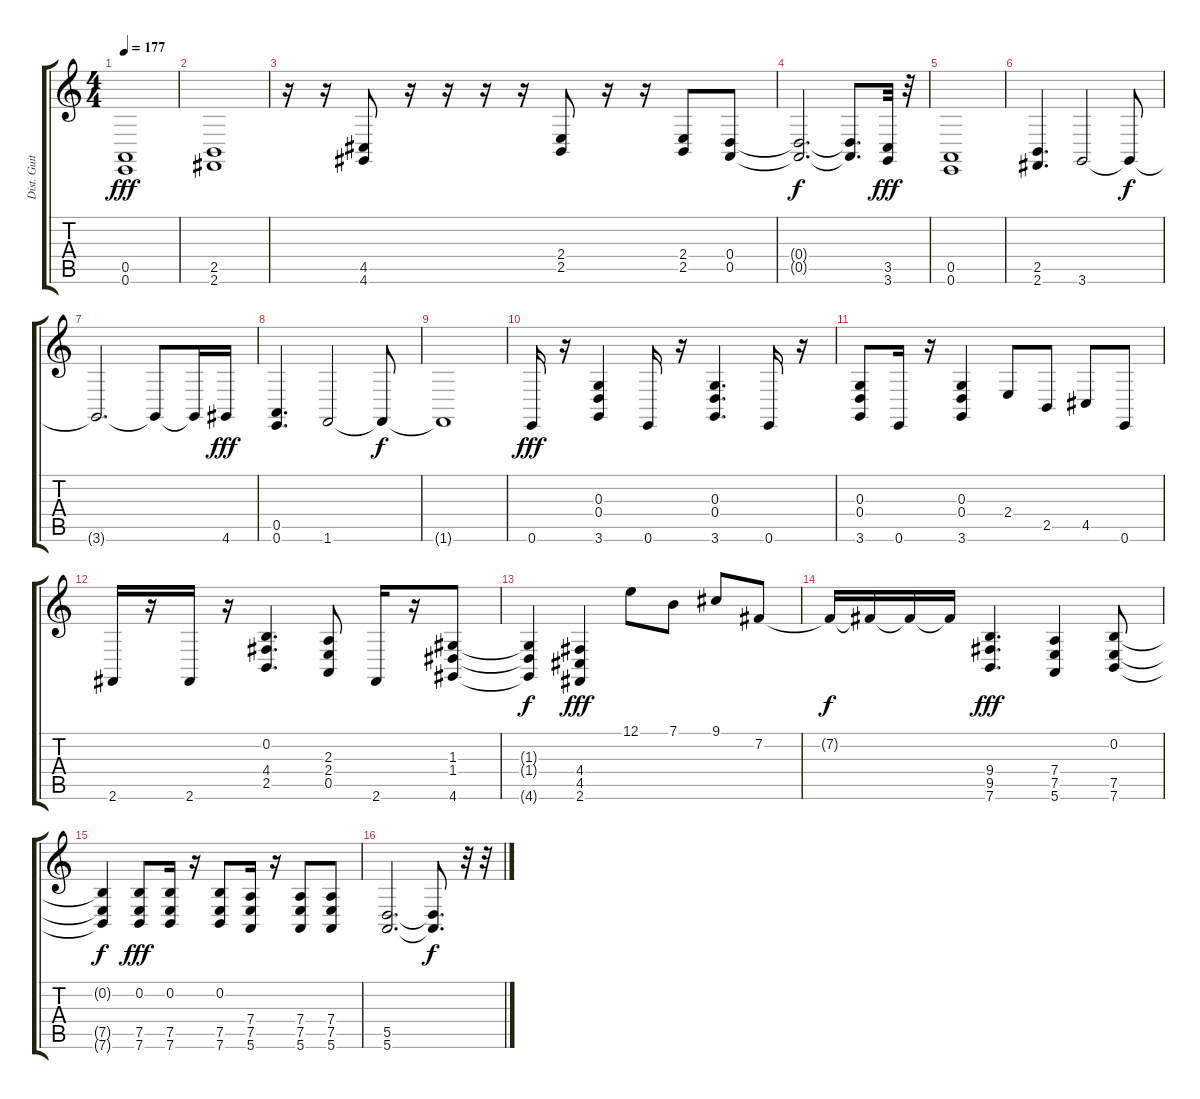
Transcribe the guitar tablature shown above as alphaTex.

\track ("Dist. Guitar 4" "Dist. Guit") {instrument lead8bassandlead}
\staff {score tabs}
\tuning (E4 B3 G3 D3 A2 E2) {hide}
\ts (4 4)
\tempo 177
\clef g2
\ks c
(0.5 0.6).1{dy fff} |
(2.5 2.6).1 |
r.16 r.16 (4.5 4.6).8 r.16 r.16 r.16 r.16 (2.4 2.5).8 r.16 r.16 (2.4 2.5).8 (0.4 0.5).8 |
(0.4{t} 0.5{t}).2{d dy f} (0.4{t} 0.5{t}).8{d} (3.5 3.6).32{dy fff} r.32 |
(0.5 0.6).1 |
(2.5 2.6).4{d} 3.6.2 3.6{t}.8{dy f} |
3.6{t}.2{d} 3.6{t}.8 3.6{t}.16 4.6.16{dy fff} |
(0.5 0.6).4{d} 1.6.2 1.6{t}.8{dy f} |
1.6{t}.1 |
0.6.16{dy fff} r.16 (0.3 0.4 3.6).4 0.6.16 r.16 (0.3 0.4 3.6).4{d} 0.6.16 r.16 |
(0.3 0.4 3.6).8 0.6.16 r.16 (0.3 0.4 3.6).4 2.4.8 2.5.8 4.5.8 0.6.8 |
2.6.16 r.16 2.6.16 r.16 (0.2 4.4 2.5).4{d} (2.3 2.4 0.5).8 2.6.16 r.16 (1.3 1.4 4.6).8 |
(1.3{t} 1.4{t} 4.6{t}).4{dy f} (4.4 4.5 2.6).4{dy fff} 12.1.8 7.1.8 9.1.8 7.2.8 |
7.2{t}.16{dy f} 7.2{t}.16 7.2{t}.16 7.2{t}.16 (9.4 9.5 7.6).4{d dy fff} (7.4 7.5 5.6).4 (0.2 7.5 7.6).8 |
(0.2{t} 7.5{t} 7.6{t}).4{dy f} (0.2 7.5 7.6).8{dy fff} (0.2 7.5 7.6).16 r.16 (0.2 7.5 7.6).8 (7.4 7.5 5.6).16 r.16 (7.4 7.5 5.6).8 (7.4 7.5 5.6).8 |
(5.5 5.6).2{d} (5.5{t} 5.6{t}).8{d dy f} r.32 r.32
